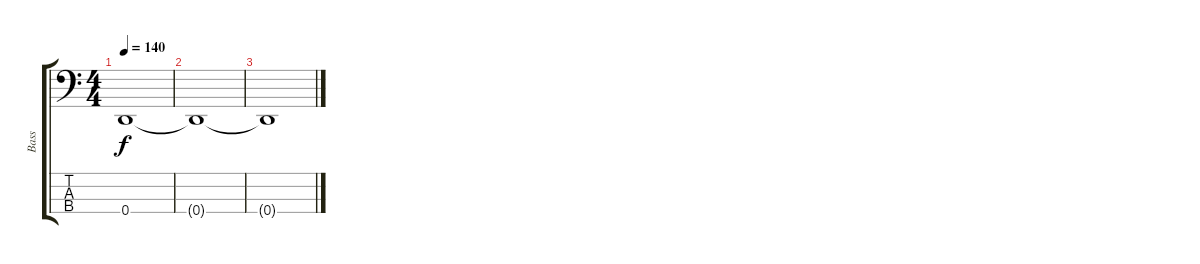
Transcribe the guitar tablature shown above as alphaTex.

\track ("Bass" "Bass") {instrument electricbassfinger}
\staff {score tabs}
\tuning (F2 C2 G1 D1) {hide}
\ts (4 4)
\tempo 140
\clef f4
\ks c
0.4{t}.1{dy f} |
0.4{t}.1 |
0.4{t}.1
